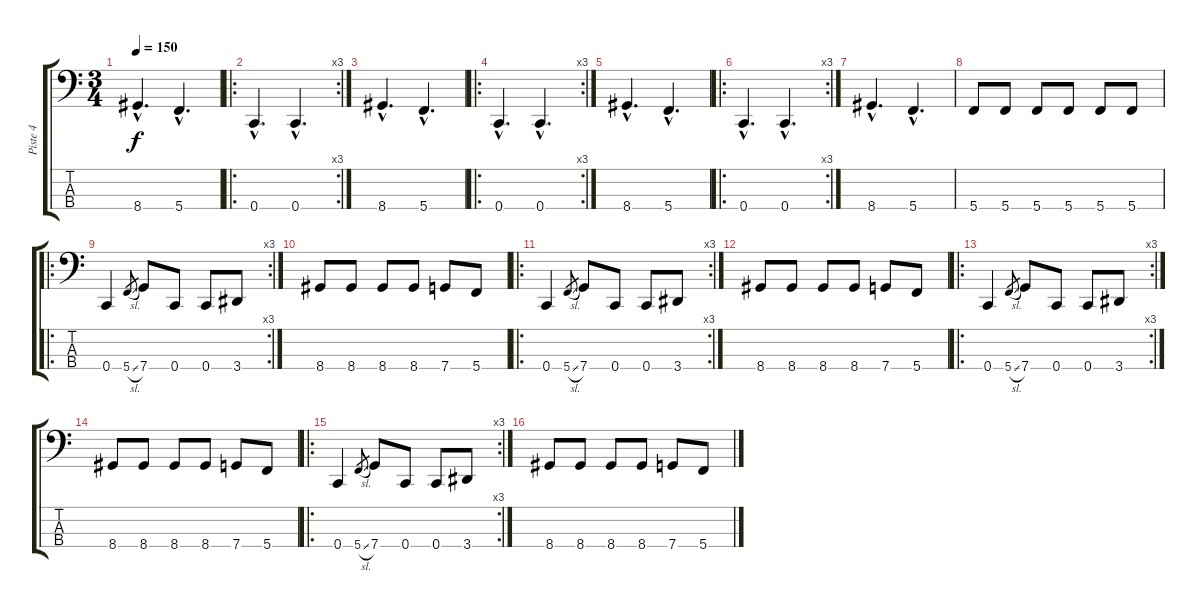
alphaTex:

\track ("Piste 4" "Piste 4") {instrument electricbassfinger}
\staff {score tabs}
\tuning (F2 C2 G1 C1) {hide}
\ts (3 4)
\tempo 150
\clef f4
\ks c
8.4{hac}.4{d dy f} 5.4{hac}.4{d} |
\ro
\rc 3
0.4{hac}.4{d} 0.4{hac}.4{d} |
8.4{hac}.4{d} 5.4{hac}.4{d} |
\ro
\rc 3
0.4{hac}.4{d} 0.4{hac}.4{d} |
8.4{hac}.4{d} 5.4{hac}.4{d} |
\ro
\rc 3
0.4{hac}.4{d} 0.4{hac}.4{d} |
8.4{hac}.4{d} 5.4{hac}.4{d} |
5.4.8 5.4.8 5.4.8 5.4.8 5.4.8 5.4.8 |
\ro
\rc 3
0.4.4 5.4{sl}.8{gr} 7.4.8 0.4.8 0.4.8 3.4.8 |
8.4.8 8.4.8 8.4.8 8.4.8 7.4.8 5.4.8 |
\ro
\rc 3
0.4.4 5.4{sl}.8{gr} 7.4.8 0.4.8 0.4.8 3.4.8 |
8.4.8 8.4.8 8.4.8 8.4.8 7.4.8 5.4.8 |
\ro
\rc 3
0.4.4 5.4{sl}.8{gr} 7.4.8 0.4.8 0.4.8 3.4.8 |
8.4.8 8.4.8 8.4.8 8.4.8 7.4.8 5.4.8 |
\ro
\rc 3
0.4.4 5.4{sl}.8{gr} 7.4.8 0.4.8 0.4.8 3.4.8 |
8.4.8 8.4.8 8.4.8 8.4.8 7.4.8 5.4.8
